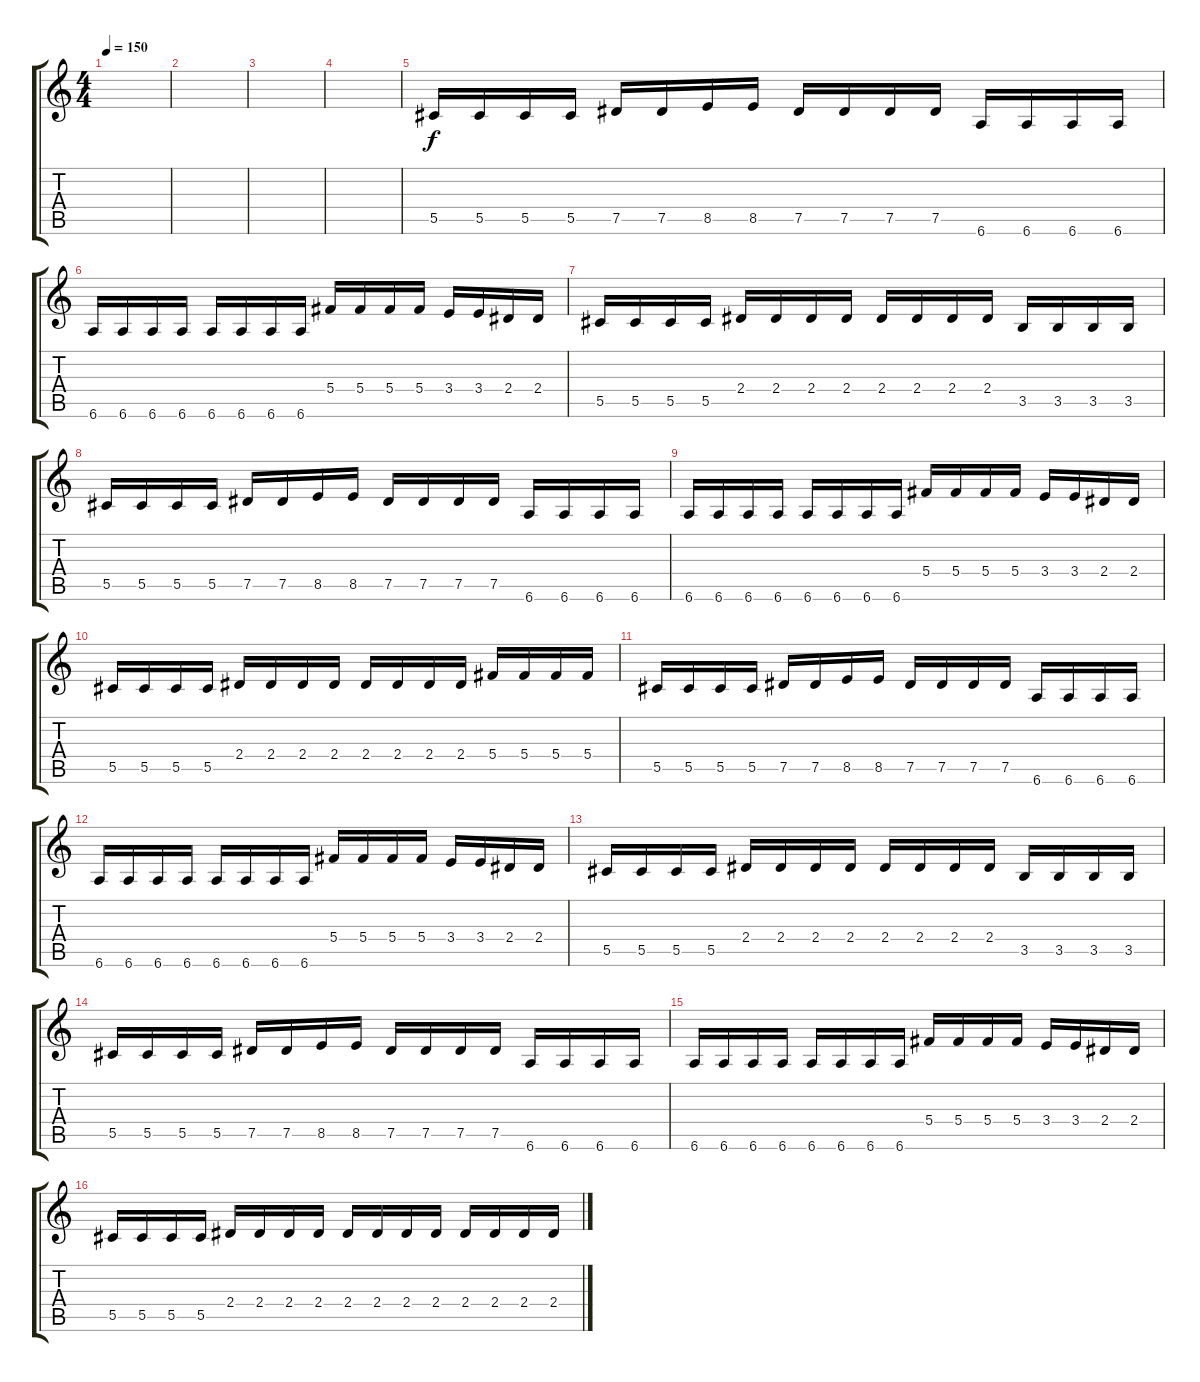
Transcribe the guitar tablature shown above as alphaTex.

\track "" {instrument distortionguitar}
\staff {score tabs}
\tuning (Eb4 Bb3 Gb3 Db3 Ab2 Eb2) {hide}
\ts (4 4)
\tempo 150
\clef g2
\ks c
|
|
|
|
5.5.16 5.5.16 5.5.16 5.5.16 7.5.16 7.5.16 8.5.16 8.5.16 7.5.16 7.5.16 7.5.16 7.5.16 6.6.16 6.6.16 6.6.16 6.6.16 |
6.6.16 6.6.16 6.6.16 6.6.16 6.6.16 6.6.16 6.6.16 6.6.16 5.4.16 5.4.16 5.4.16 5.4.16 3.4.16 3.4.16 2.4.16 2.4.16 |
5.5.16 5.5.16 5.5.16 5.5.16 2.4.16 2.4.16 2.4.16 2.4.16 2.4.16 2.4.16 2.4.16 2.4.16 3.5.16 3.5.16 3.5.16 3.5.16 |
5.5.16 5.5.16 5.5.16 5.5.16 7.5.16 7.5.16 8.5.16 8.5.16 7.5.16 7.5.16 7.5.16 7.5.16 6.6.16 6.6.16 6.6.16 6.6.16 |
6.6.16 6.6.16 6.6.16 6.6.16 6.6.16 6.6.16 6.6.16 6.6.16 5.4.16 5.4.16 5.4.16 5.4.16 3.4.16 3.4.16 2.4.16 2.4.16 |
5.5.16 5.5.16 5.5.16 5.5.16 2.4.16 2.4.16 2.4.16 2.4.16 2.4.16 2.4.16 2.4.16 2.4.16 5.4.16 5.4.16 5.4.16 5.4.16 |
5.5.16 5.5.16 5.5.16 5.5.16 7.5.16 7.5.16 8.5.16 8.5.16 7.5.16 7.5.16 7.5.16 7.5.16 6.6.16 6.6.16 6.6.16 6.6.16 |
6.6.16 6.6.16 6.6.16 6.6.16 6.6.16 6.6.16 6.6.16 6.6.16 5.4.16 5.4.16 5.4.16 5.4.16 3.4.16 3.4.16 2.4.16 2.4.16 |
5.5.16 5.5.16 5.5.16 5.5.16 2.4.16 2.4.16 2.4.16 2.4.16 2.4.16 2.4.16 2.4.16 2.4.16 3.5.16 3.5.16 3.5.16 3.5.16 |
5.5.16 5.5.16 5.5.16 5.5.16 7.5.16 7.5.16 8.5.16 8.5.16 7.5.16 7.5.16 7.5.16 7.5.16 6.6.16 6.6.16 6.6.16 6.6.16 |
6.6.16 6.6.16 6.6.16 6.6.16 6.6.16 6.6.16 6.6.16 6.6.16 5.4.16 5.4.16 5.4.16 5.4.16 3.4.16 3.4.16 2.4.16 2.4.16 |
5.5.16 5.5.16 5.5.16 5.5.16 2.4.16 2.4.16 2.4.16 2.4.16 2.4.16 2.4.16 2.4.16 2.4.16 2.4.16 2.4.16 2.4.16 2.4.16
